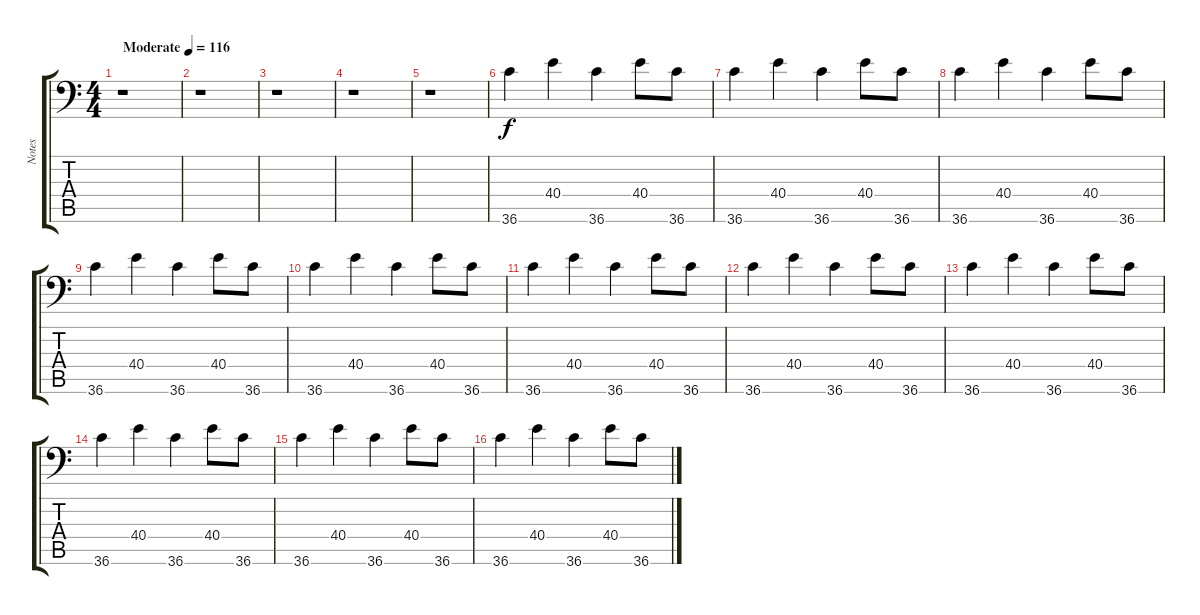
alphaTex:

\track ("Notes" "Notes") {instrument acousticgrandpiano}
\staff {score tabs}
\tuning (C-1 C-1 C-1 C-1 C-1 C-1) {hide}
\ts (4 4)
\tempo (116 "Moderate")
\clef f4
\ks c
r.1{dy f instrument acousticgrandpiano} |
r.1 |
r.1 |
r.1 |
r.1 |
36.6.4 40.4.4 36.6.4 40.4.8 36.6.8 |
36.6.4 40.4.4 36.6.4 40.4.8 36.6.8 |
36.6.4 40.4.4 36.6.4 40.4.8 36.6.8 |
36.6.4 40.4.4 36.6.4 40.4.8 36.6.8 |
36.6.4 40.4.4 36.6.4 40.4.8 36.6.8 |
36.6.4 40.4.4 36.6.4 40.4.8 36.6.8 |
36.6.4 40.4.4 36.6.4 40.4.8 36.6.8 |
36.6.4 40.4.4 36.6.4 40.4.8 36.6.8 |
36.6.4 40.4.4 36.6.4 40.4.8 36.6.8 |
36.6.4 40.4.4 36.6.4 40.4.8 36.6.8 |
36.6.4 40.4.4 36.6.4 40.4.8 36.6.8
